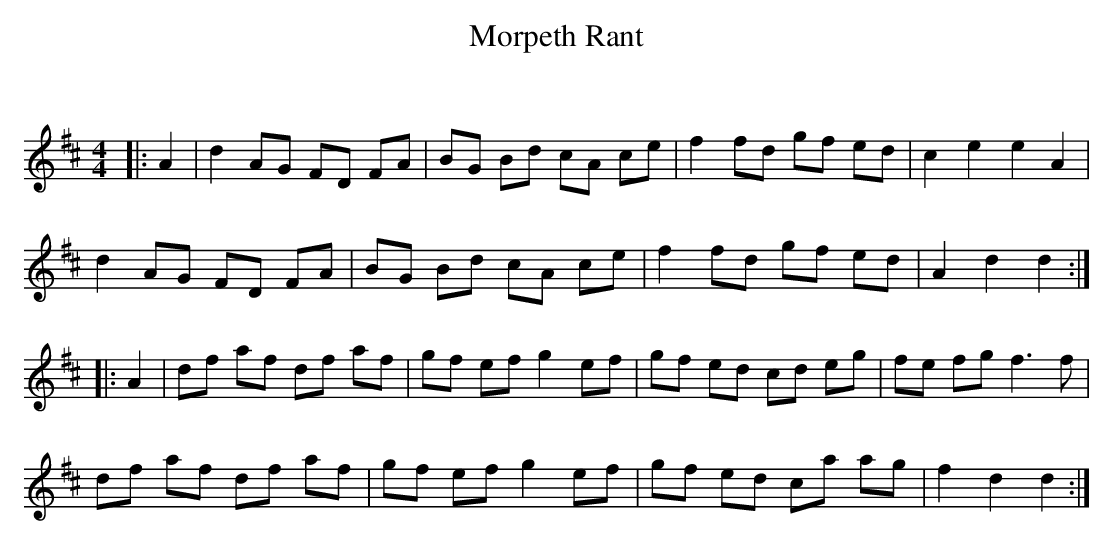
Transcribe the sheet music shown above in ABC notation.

X:1
T: Morpeth Rant
C:
Q: 232
K:D
M:4/4
L:1/8
|:A2|d2 AG FD FA|BG Bd cA ce|f2 fd gf ed|c2 e2 e2 A2|
d2 AG FD FA|BG Bd cA ce|f2 fd gf ed|A2 d2 d2:|
|:A2|df af df af|gf ef g2 ef|gf ed cd eg|fe fg f3f|
df af df af|gf ef g2 ef|gf ed ca ag|f2 d2 d2:|
